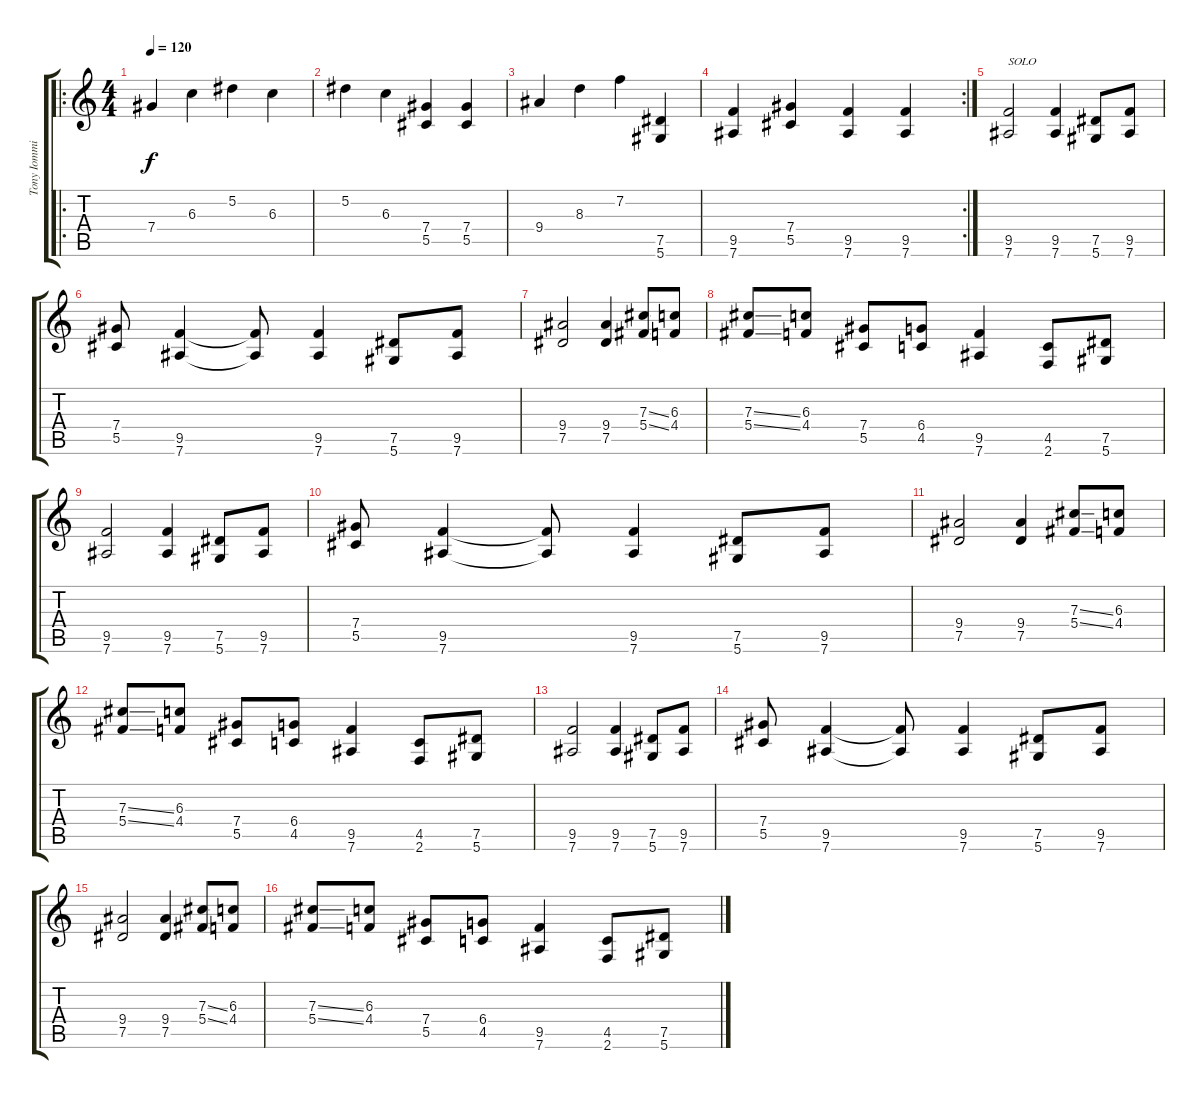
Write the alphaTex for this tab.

\track ("Tony Iommi" "Tony Iommi") {instrument distortionguitar}
\staff {score tabs}
\tuning (Eb4 Bb3 Gb3 Db3 Ab2 Eb2) {hide}
\ro
\ts (4 4)
\tempo 120
\clef g2
\ks c
7.4.4{dy f instrument electricguitarclean} 6.3.4 5.2.4 6.3.4 |
5.2.4{instrument electricguitarclean} 6.3.4 (7.4 5.5).4 (7.4 5.5).4 |
9.4.4{instrument electricguitarclean} 8.3.4 7.2.4 (7.5 5.6).4 |
\rc 2
(9.5 7.6).4{instrument electricguitarclean} (7.4 5.5).4 (9.5 7.6).4 (9.5 7.6).4 |
(9.5 7.6).2{txt "SOLO" instrument distortionguitar} (9.5 7.6).4 (7.5 5.6).8 (9.5 7.6).8 |
(7.4 5.5).8 (9.5 7.6).4 (9.5{t} 7.6{t}).8 (9.5 7.6).4 (7.5 5.6).8 (9.5 7.6).8 |
(9.4 7.5).2 (9.4 7.5).4 (7.3{ss} 5.4{ss}).8 (6.3 4.4).8 |
(7.3{ss} 5.4{ss}).8 (6.3 4.4).8 (7.4 5.5).8 (6.4 4.5).8 (9.5 7.6).4 (4.5 2.6).8 (7.5 5.6).8 |
(9.5 7.6).2 (9.5 7.6).4 (7.5 5.6).8 (9.5 7.6).8 |
(7.4 5.5).8 (9.5 7.6).4 (9.5{t} 7.6{t}).8 (9.5 7.6).4 (7.5 5.6).8 (9.5 7.6).8 |
(9.4 7.5).2 (9.4 7.5).4 (7.3{ss} 5.4{ss}).8 (6.3 4.4).8 |
(7.3{ss} 5.4{ss}).8 (6.3 4.4).8 (7.4 5.5).8 (6.4 4.5).8 (9.5 7.6).4 (4.5 2.6).8 (7.5 5.6).8 |
(9.5 7.6).2 (9.5 7.6).4 (7.5 5.6).8 (9.5 7.6).8 |
(7.4 5.5).8 (9.5 7.6).4 (9.5{t} 7.6{t}).8 (9.5 7.6).4 (7.5 5.6).8 (9.5 7.6).8 |
(9.4 7.5).2 (9.4 7.5).4 (7.3{ss} 5.4{ss}).8 (6.3 4.4).8 |
(7.3{ss} 5.4{ss}).8 (6.3 4.4).8 (7.4 5.5).8 (6.4 4.5).8 (9.5 7.6).4 (4.5 2.6).8 (7.5 5.6).8
